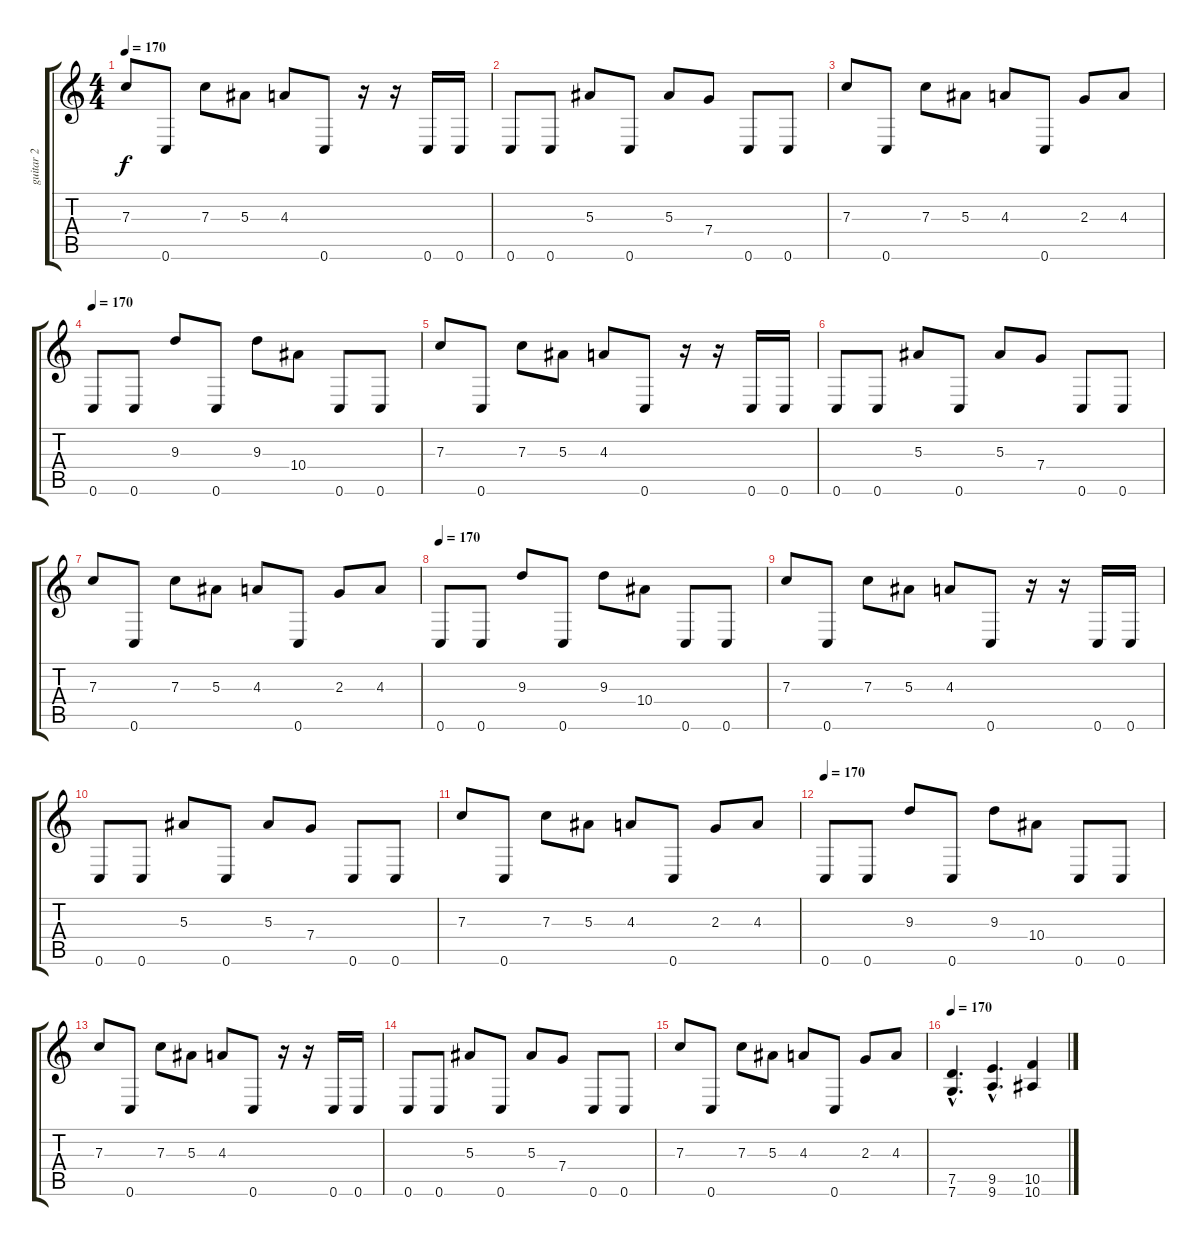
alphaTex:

\track ("guitar 2" "guitar 2") {instrument distortionguitar}
\staff {score tabs}
\tuning (D4 A3 F3 C3 G2 C2) {hide}
\ts (4 4)
\tempo 170
\clef g2
\ks c
7.3.8{dy f} 0.6.8 7.3.8 5.3.8 4.3.8 0.6.8 r.16 r.16 0.6.16 0.6.16 |
0.6.8 0.6.8 5.3.8 0.6.8 5.3.8 7.4.8 0.6.8 0.6.8 |
7.3.8 0.6.8 7.3.8 5.3.8 4.3.8 0.6.8 2.3.8 4.3.8 |
\tempo 170
0.6.8 0.6.8 9.3.8 0.6.8 9.3.8 10.4.8 0.6.8 0.6.8 |
7.3.8 0.6.8 7.3.8 5.3.8 4.3.8 0.6.8 r.16 r.16 0.6.16 0.6.16 |
0.6.8 0.6.8 5.3.8 0.6.8 5.3.8 7.4.8 0.6.8 0.6.8 |
7.3.8 0.6.8 7.3.8 5.3.8 4.3.8 0.6.8 2.3.8 4.3.8 |
\tempo 170
0.6.8 0.6.8 9.3.8 0.6.8 9.3.8 10.4.8 0.6.8 0.6.8 |
7.3.8 0.6.8 7.3.8 5.3.8 4.3.8 0.6.8 r.16 r.16 0.6.16 0.6.16 |
0.6.8 0.6.8 5.3.8 0.6.8 5.3.8 7.4.8 0.6.8 0.6.8 |
7.3.8 0.6.8 7.3.8 5.3.8 4.3.8 0.6.8 2.3.8 4.3.8 |
\tempo 170
0.6.8 0.6.8 9.3.8 0.6.8 9.3.8 10.4.8 0.6.8 0.6.8 |
7.3.8 0.6.8 7.3.8 5.3.8 4.3.8 0.6.8 r.16 r.16 0.6.16 0.6.16 |
0.6.8 0.6.8 5.3.8 0.6.8 5.3.8 7.4.8 0.6.8 0.6.8 |
7.3.8 0.6.8 7.3.8 5.3.8 4.3.8 0.6.8 2.3.8 4.3.8 |
\tempo 170
(7.5{hac} 7.6{hac}).4{d} (9.5{hac} 9.6{hac}).4{d} (10.5 10.6).4
